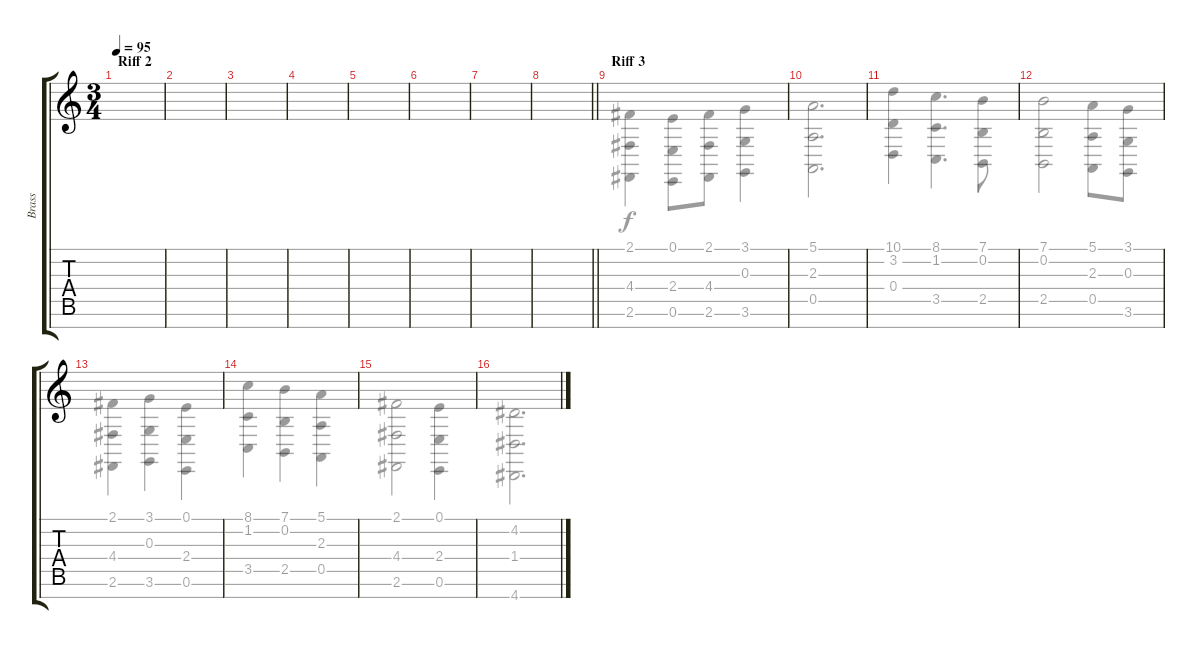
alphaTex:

\track ("Brass" "Brass") {instrument brasssection}
\staff {score tabs}
\tuning (E4 B3 G3 D3 A2 E2 B1) {hide}
\voice
\ts (3 4)
\section ("" "Riff 2")
\tempo 95
\clef g2
\ks c
|
|
|
|
|
|
|
\barLineRight lightlight
|
\section ("" "Riff 3")
|
|
|
|
|
|
|
\voice
\clef g2
\ks c
|
|
|
|
|
|
|
\barLineRight lightlight
|
(2.1 4.4 2.6).4 (0.1 2.4 0.6).8 (2.1 4.4 2.6).8 (3.1 0.3 3.6).4 |
(5.1 2.3 0.5).2{d} |
(10.1 3.2 0.4).4 (8.1 1.2 3.5).4{d} (7.1 0.2 2.5).8 |
(7.1 0.2 2.5).2 (5.1 2.3 0.5).8 (3.1 0.3 3.6).8 |
(2.1 4.4 2.6).4 (3.1 0.3 3.6).4 (0.1 2.4 0.6).4 |
(8.1 1.2 3.5).4 (7.1 0.2 2.5).4 (5.1 2.3 0.5).4 |
(2.1 4.4 2.6).2 (0.1 2.4 0.6).4 |
(4.2 1.4 4.7).2{d}
